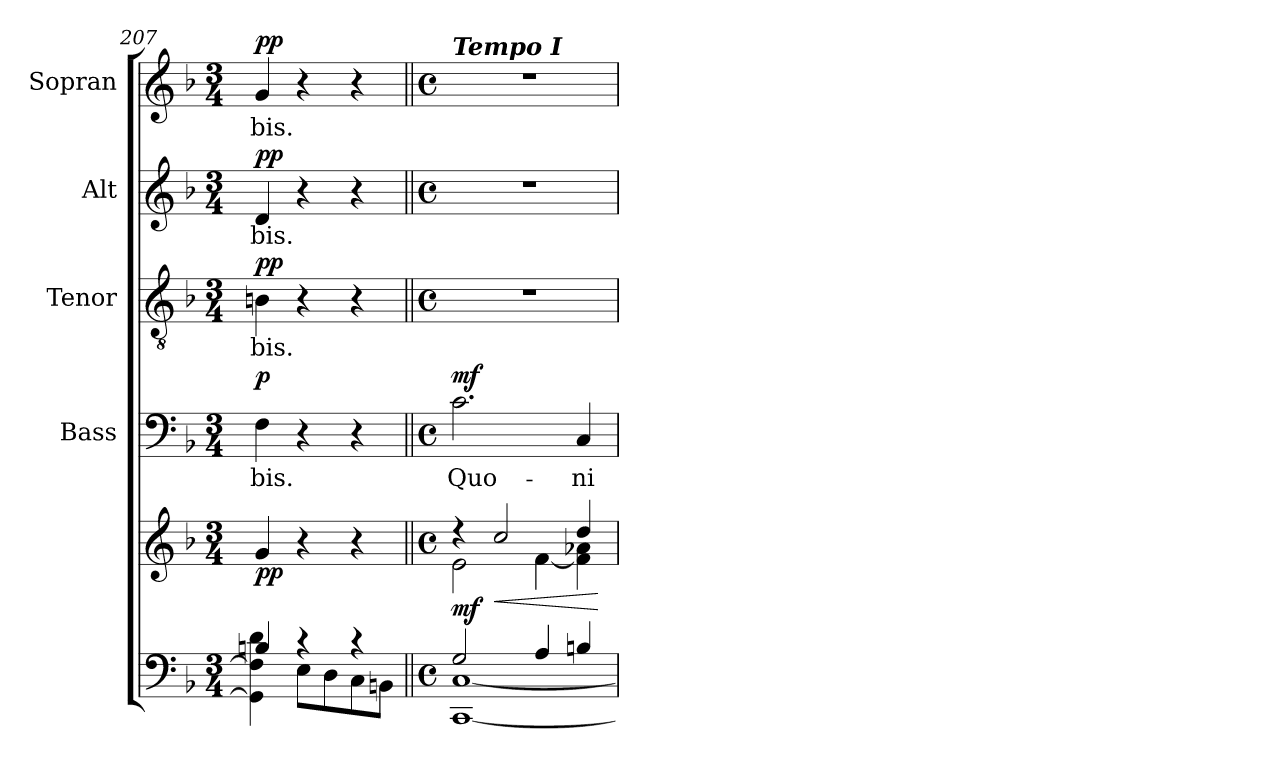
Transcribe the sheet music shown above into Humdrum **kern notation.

**kern	**kern	**dynam	**kern	**text	**dynam	**kern	**text	**dynam	**kern	**text	**dynam	**kern	**text	**dynam
*part5	*part5	*part5	*part4	*part4	*part4	*part3	*part3	*part3	*part2	*part2	*part2	*part1	*part1	*part1
*staff6	*staff5	*staff5/6	*staff4	*staff4	*staff4	*staff3	*staff3	*staff3	*staff2	*staff2	*staff2	*staff1	*staff1	*staff1
*	*	*	*I"Bass	*	*	*I"Tenor	*	*	*I"Alt	*	*	*I"Sopran	*	*
*	*	*	*I'B.	*	*	*I'T.	*	*	*I'A.	*	*	*I'S.	*	*
*clefF4	*clefG2	*	*clefF4	*	*	*clefGv2	*	*	*clefG2	*	*	*clefG2	*	*
*k[b-]	*k[b-]	*	*k[b-]	*	*	*k[b-]	*	*	*k[b-]	*	*	*k[b-]	*	*
*F:	*F:	*	*F:	*	*	*F:	*	*	*F:	*	*	*F:	*	*
*M3/4	*M3/4	*	*M3/4	*	*	*M3/4	*	*	*M3/4	*	*	*M3/4	*	*
=207	=207	=207	=207	=207	=207	=207	=207	=207	=207	=207	=207	=207	=207	=207
*^	*	*	*	*	*	*	*	*	*	*	*	*	*	*
!	!	!	!LO:DY:b	!	!LO:LY:b	!LO:DY:a	!	!LO:LY:b	!LO:DY:a	!	!LO:LY:b	!LO:DY:a	!	!LO:LY:b	!LO:DY:a
4Bn/	4GG\] 4F\] 4d\	4g/	pp	4F\	-bis.	p	4Bn\	-bis.	pp	4d/	-bis.	pp	4g/	-bis.	pp
4rc	8E\L	4r	.	4r	.	.	4r	.	.	4r	.	.	4r	.	.
.	8D\	.	.	.	.	.	.	.	.	.	.	.	.	.	.
4rc	8C\	4r	.	4r	.	.	4r	.	.	4r	.	.	4r	.	.
.	8BBn\J	.	.	.	.	.	.	.	.	.	.	.	.	.	.
!!LO:LB:g=z
=208||	=208||	=208||	=208||	=208||	=208||	=208||	=208||	=208||	=208||	=208||	=208||	=208||	=208||	=208||	=208||
*M4/4	*	*M4/4	*	*M4/4	*	*	*M4/4	*	*	*M4/4	*	*	*M4/4	*	*
*met(c)	*	*met(c)	*	*met(c)	*	*	*met(c)	*	*	*met(c)	*	*	*met(c)	*	*
*	*	*^	*	*	*	*	*	*	*	*	*	*	*	*	*
!	!	!	!	!	!	!	!	!	!	!	!	!	!	!LO:TX:a:Bi:t=Tempo I	!	!
!	!	!	!	!LO:DY:b	!	!LO:LY:b	!LO:DY:a	!	!	!	!	!	!	!	!	!
2G/	[<1CC [<1C	4r	2e\	mf	2.c\	Quo-	mf	1r	.	.	1r	.	.	1r	.	.
!	!	!	!	!LO:HP:b	!	!	!	!	!	!	!	!	!	!	!	!
.	.	2cc/	.	<	.	.	.	.	.	.	.	.	.	.	.	.
4A/	.	.	[<4f\	.	.	.	.	.	.	.	.	.	.	.	.	.
!	!	!	!	!	!	!LO:LY:b	!	!	!	!	!	!	!	!	!	!
4Bn/	.	4dd/	4f\] 4a-X\	.	4C/	-ni-	.	.	.	.	.	.	.	.	.	.
*v	*v	*	*	*	*	*	*	*	*	*	*	*	*	*	*	*
*	*v	*v	*	*	*	*	*	*	*	*	*	*	*	*	*
.	.	[	.	.	.	.	.	.	.	.	.	.	.	.
=	=	=	=	=	=	=	=	=	=	=	=	=	=	=
*-	*-	*-	*-	*-	*-	*-	*-	*-	*-	*-	*-	*-	*-	*-
